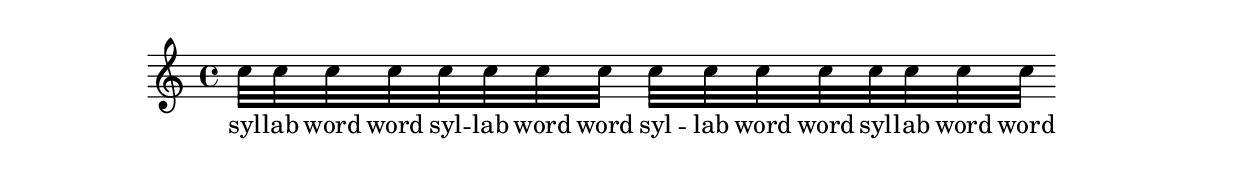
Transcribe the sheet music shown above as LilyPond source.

%% http://lsr.dsi.unimi.it/LSR/Item?id=680
%% see also http://lilypond.org/doc/v2.18/Documentation/notation/vocal-music

\relative c'' {
  c32 c c c 
  c32 c c c 
  c32 c c c 
  c32 c c c 
}
\addlyrics {
  syl -- lab word word
  \override LyricHyphen.minimum-distance = #1.0
  syl -- lab word word
  \override LyricHyphen.minimum-distance = #2.0
  syl -- lab word word
  \revert LyricHyphen.minimum-distance
  syl -- lab word word
}
